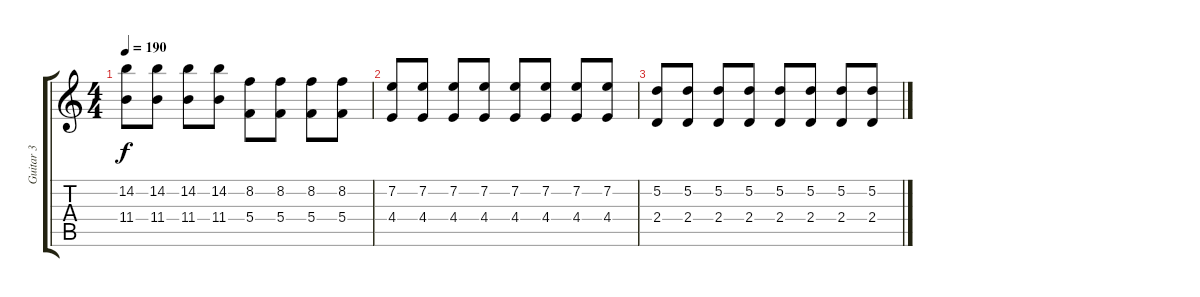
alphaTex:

\track ("Guitar 3" "Guitar 3") {instrument distortionguitar}
\staff {score tabs}
\tuning (D4 A3 F3 C3 G2 C2) {hide}
\ts (4 4)
\tempo 190
\clef g2
\ks c
(14.2 11.4).8{dy f} (14.2 11.4).8 (14.2 11.4).8 (14.2 11.4).8 (8.2 5.4).8 (8.2 5.4).8 (8.2 5.4).8 (8.2 5.4).8 |
(7.2 4.4).8 (7.2 4.4).8 (7.2 4.4).8 (7.2 4.4).8 (7.2 4.4).8 (7.2 4.4).8 (7.2 4.4).8 (7.2 4.4).8 |
(5.2 2.4).8 (5.2 2.4).8 (5.2 2.4).8 (5.2 2.4).8 (5.2 2.4).8 (5.2 2.4).8 (5.2 2.4).8 (5.2 2.4).8
